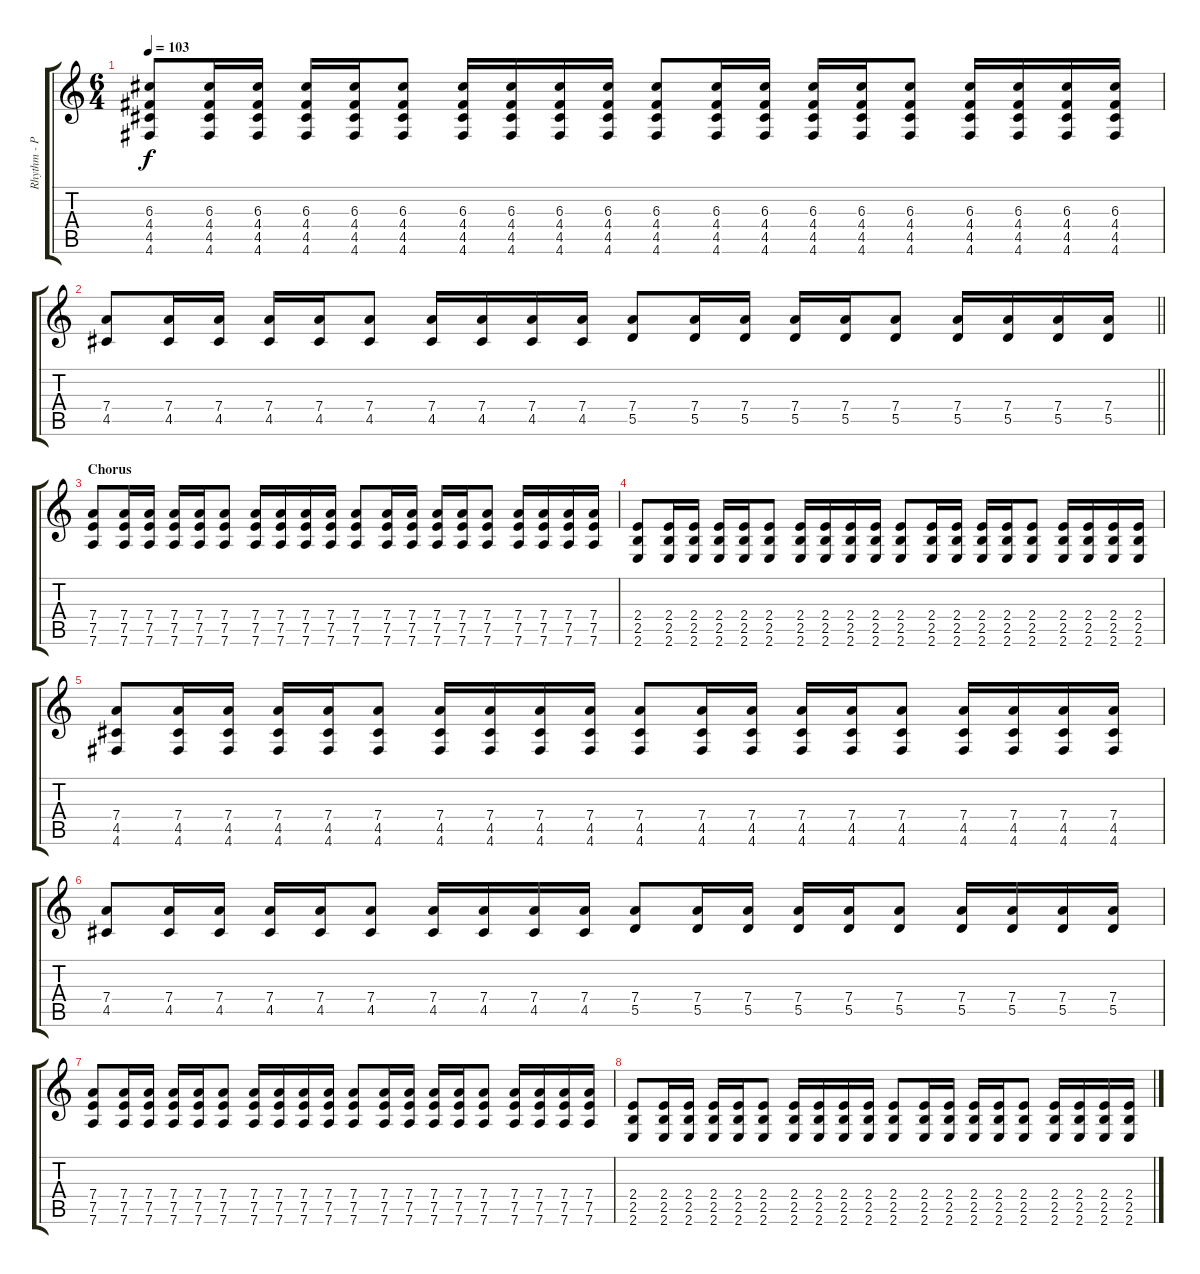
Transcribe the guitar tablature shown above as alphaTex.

\track ("Rhythm - Philip Sneed" "Rhythm - P") {instrument distortionguitar}
\staff {score tabs}
\tuning (E4 B3 G3 D3 A2 D2) {hide}
\ts (6 4)
\tempo 103
\clef g2
\ks c
(6.3 4.4 4.5 4.6).8{dy f} (6.3 4.4 4.5 4.6).16 (6.3 4.4 4.5 4.6).16 (6.3 4.4 4.5 4.6).16 (6.3 4.4 4.5 4.6).16 (6.3 4.4 4.5 4.6).8 (6.3 4.4 4.5 4.6).16 (6.3 4.4 4.5 4.6).16 (6.3 4.4 4.5 4.6).16 (6.3 4.4 4.5 4.6).16 (6.3 4.4 4.5 4.6).8 (6.3 4.4 4.5 4.6).16 (6.3 4.4 4.5 4.6).16 (6.3 4.4 4.5 4.6).16 (6.3 4.4 4.5 4.6).16 (6.3 4.4 4.5 4.6).8 (6.3 4.4 4.5 4.6).16 (6.3 4.4 4.5 4.6).16 (6.3 4.4 4.5 4.6).16 (6.3 4.4 4.5 4.6).16 |
\barLineRight lightlight
(7.4 4.5).8{volume 13 instrument distortionguitar} (7.4 4.5).16 (7.4 4.5).16 (7.4 4.5).16 (7.4 4.5).16 (7.4 4.5).8 (7.4 4.5).16 (7.4 4.5).16 (7.4 4.5).16 (7.4 4.5).16 (7.4 5.5).8 (7.4 5.5).16 (7.4 5.5).16 (7.4 5.5).16 (7.4 5.5).16 (7.4 5.5).8 (7.4 5.5).16 (7.4 5.5).16 (7.4 5.5).16 (7.4 5.5).16 |
\section ("" "Chorus")
(7.4 7.5 7.6).8 (7.4 7.5 7.6).16 (7.4 7.5 7.6).16 (7.4 7.5 7.6).16 (7.4 7.5 7.6).16 (7.4 7.5 7.6).8 (7.4 7.5 7.6).16 (7.4 7.5 7.6).16 (7.4 7.5 7.6).16 (7.4 7.5 7.6).16 (7.4 7.5 7.6).8 (7.4 7.5 7.6).16 (7.4 7.5 7.6).16 (7.4 7.5 7.6).16 (7.4 7.5 7.6).16 (7.4 7.5 7.6).8 (7.4 7.5 7.6).16 (7.4 7.5 7.6).16 (7.4 7.5 7.6).16 (7.4 7.5 7.6).16 |
(2.4 2.5 2.6).8 (2.4 2.5 2.6).16 (2.4 2.5 2.6).16 (2.4 2.5 2.6).16 (2.4 2.5 2.6).16 (2.4 2.5 2.6).8 (2.4 2.5 2.6).16 (2.4 2.5 2.6).16 (2.4 2.5 2.6).16 (2.4 2.5 2.6).16 (2.4 2.5 2.6).8 (2.4 2.5 2.6).16 (2.4 2.5 2.6).16 (2.4 2.5 2.6).16 (2.4 2.5 2.6).16 (2.4 2.5 2.6).8 (2.4 2.5 2.6).16 (2.4 2.5 2.6).16 (2.4 2.5 2.6).16 (2.4 2.5 2.6).16 |
(7.4 4.5 4.6).8 (7.4 4.5 4.6).16 (7.4 4.5 4.6).16 (7.4 4.5 4.6).16 (7.4 4.5 4.6).16 (7.4 4.5 4.6).8 (7.4 4.5 4.6).16 (7.4 4.5 4.6).16 (7.4 4.5 4.6).16 (7.4 4.5 4.6).16 (7.4 4.5 4.6).8 (7.4 4.5 4.6).16 (7.4 4.5 4.6).16 (7.4 4.5 4.6).16 (7.4 4.5 4.6).16 (7.4 4.5 4.6).8 (7.4 4.5 4.6).16 (7.4 4.5 4.6).16 (7.4 4.5 4.6).16 (7.4 4.5 4.6).16 |
(7.4 4.5).8 (7.4 4.5).16 (7.4 4.5).16 (7.4 4.5).16 (7.4 4.5).16 (7.4 4.5).8 (7.4 4.5).16 (7.4 4.5).16 (7.4 4.5).16 (7.4 4.5).16 (7.4 5.5).8 (7.4 5.5).16 (7.4 5.5).16 (7.4 5.5).16 (7.4 5.5).16 (7.4 5.5).8 (7.4 5.5).16 (7.4 5.5).16 (7.4 5.5).16 (7.4 5.5).16 |
(7.4 7.5 7.6).8 (7.4 7.5 7.6).16 (7.4 7.5 7.6).16 (7.4 7.5 7.6).16 (7.4 7.5 7.6).16 (7.4 7.5 7.6).8 (7.4 7.5 7.6).16 (7.4 7.5 7.6).16 (7.4 7.5 7.6).16 (7.4 7.5 7.6).16 (7.4 7.5 7.6).8 (7.4 7.5 7.6).16 (7.4 7.5 7.6).16 (7.4 7.5 7.6).16 (7.4 7.5 7.6).16 (7.4 7.5 7.6).8 (7.4 7.5 7.6).16 (7.4 7.5 7.6).16 (7.4 7.5 7.6).16 (7.4 7.5 7.6).16 |
(2.4 2.5 2.6).8 (2.4 2.5 2.6).16 (2.4 2.5 2.6).16 (2.4 2.5 2.6).16 (2.4 2.5 2.6).16 (2.4 2.5 2.6).8 (2.4 2.5 2.6).16 (2.4 2.5 2.6).16 (2.4 2.5 2.6).16 (2.4 2.5 2.6).16 (2.4 2.5 2.6).8 (2.4 2.5 2.6).16 (2.4 2.5 2.6).16 (2.4 2.5 2.6).16 (2.4 2.5 2.6).16 (2.4 2.5 2.6).8 (2.4 2.5 2.6).16 (2.4 2.5 2.6).16 (2.4 2.5 2.6).16 (2.4 2.5 2.6).16
